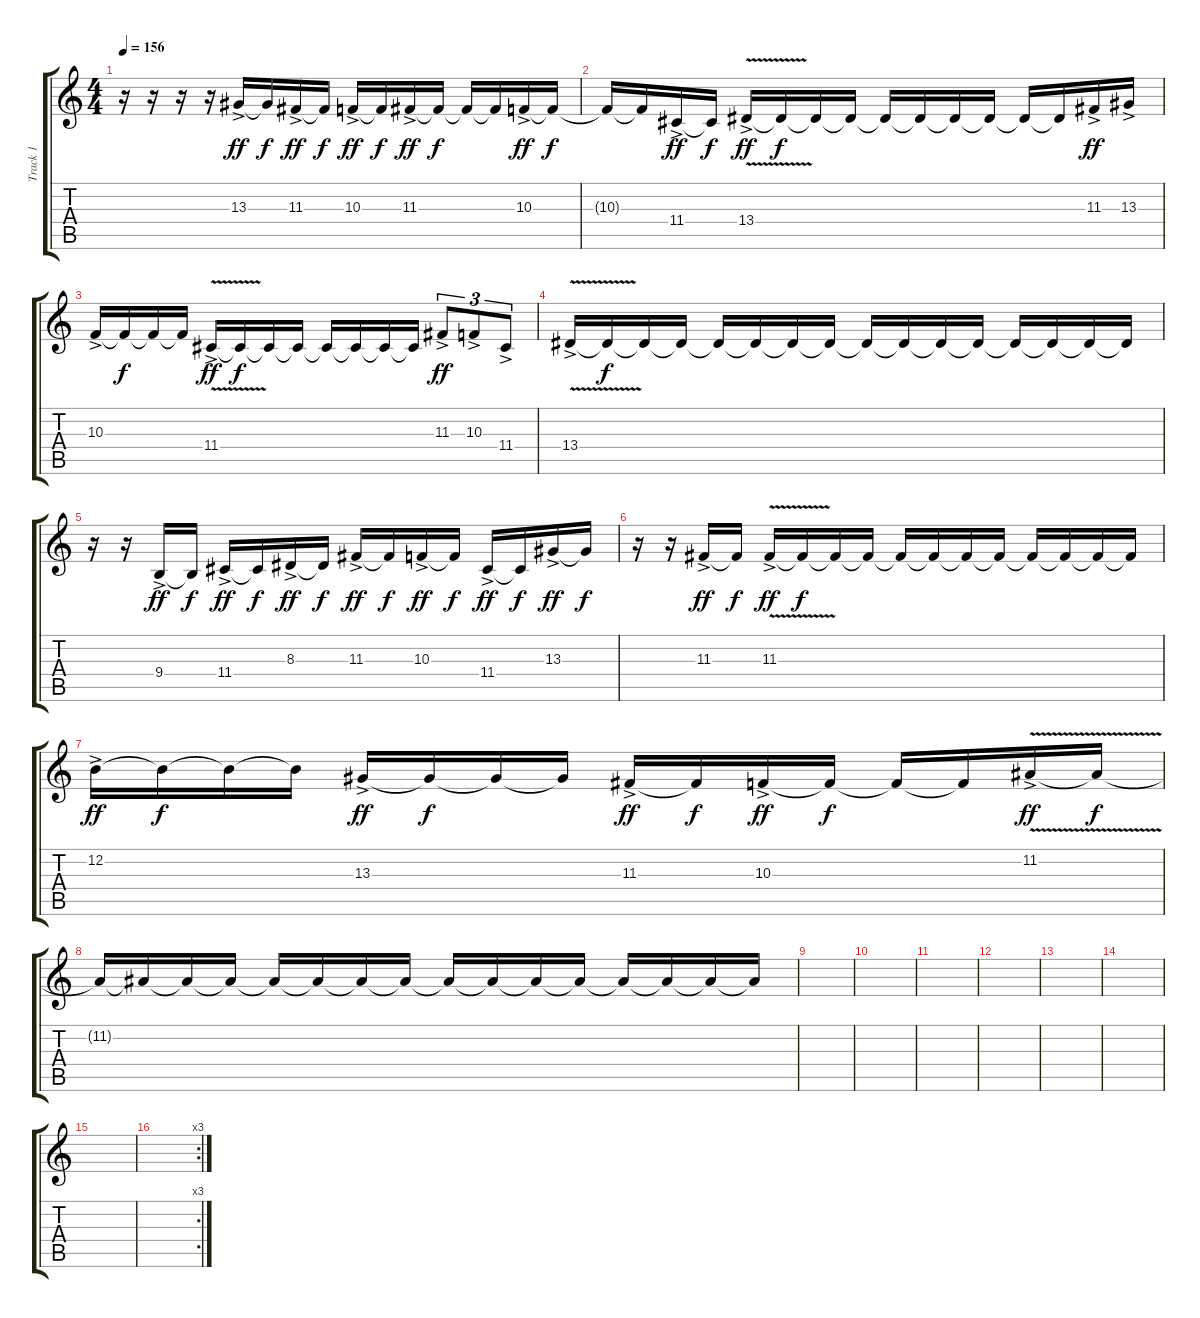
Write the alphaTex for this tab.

\track ("Track 1" "Track 1") {instrument lead5charang}
\staff {score tabs}
\tuning (E4 B3 G3 D3 A2 E2) {hide}
\ts (4 4)
\tempo 156
\clef g2
\ks c
r.16{dy f} r.16 r.16 r.16 13.3{ac}.16{dy ff} 13.3{t}.16{dy f} 11.3{ac}.16{dy ff} 11.3{t}.16{dy f} 10.3{ac}.16{dy ff} 10.3{t}.16{dy f} 11.3{ac}.16{dy ff} 11.3{t}.16{dy f} 11.3{t}.16 11.3{t}.16 10.3{ac}.16{dy ff} 10.3{t}.16{dy f} |
10.3{t}.16 10.3{t}.16 11.4{ac}.16{dy ff} 11.4{t}.16{dy f} 13.4{v ac}.16{dy ff} 13.4{t}.16{dy f} 13.4{t}.16 13.4{t}.16 13.4{t}.16 13.4{t}.16 13.4{t}.16 13.4{t}.16 13.4{t}.16 13.4{t}.16 11.3{ac}.16{dy ff} 13.3{ac}.16 |
10.3{ac}.16 10.3{t}.16{dy f} 10.3{t}.16 10.3{t}.16 11.4{v ac}.16{dy ff} 11.4{t}.16{dy f} 11.4{t}.16 11.4{t}.16 11.4{t}.16 11.4{t}.16 11.4{t}.16 11.4{t}.16 11.3{ac}.8{tu (3 2) dy ff} 10.3{ac}.8{tu (3 2)} 11.4{ac}.8{tu (3 2)} |
13.4{v ac}.16 13.4{t}.16{dy f} 13.4{t}.16 13.4{t}.16 13.4{t}.16 13.4{t}.16 13.4{t}.16 13.4{t}.16 13.4{t}.16 13.4{t}.16 13.4{t}.16 13.4{t}.16 13.4{t}.16 13.4{t}.16 13.4{t}.16 13.4{t}.16 |
r.16 r.16 9.4{ac}.16{dy ff} 9.4{t}.16{dy f} 11.4{ac}.16{dy ff} 11.4{t}.16{dy f} 8.3{ac}.16{dy ff} 8.3{t}.16{dy f} 11.3{ac}.16{dy ff} 11.3{t}.16{dy f} 10.3{ac}.16{dy ff} 10.3{t}.16{dy f} 11.4{ac}.16{dy ff} 11.4{t}.16{dy f} 13.3{ac}.16{dy ff} 13.3{t}.16{dy f} |
r.16 r.16 11.3{ac}.16{dy ff} 11.3{t}.16{dy f} 11.3{v ac}.16{dy ff} 11.3{t}.16{dy f} 11.3{t}.16 11.3{t}.16 11.3{t}.16 11.3{t}.16 11.3{t}.16 11.3{t}.16 11.3{t}.16 11.3{t}.16 11.3{t}.16 11.3{t}.16 |
12.2{ac}.16{dy ff} 12.2{t}.16{dy f} 12.2{t}.16 12.2{t}.16 13.3{ac}.16{dy ff} 13.3{t}.16{dy f} 13.3{t}.16 13.3{t}.16 11.3{ac}.16{dy ff} 11.3{t}.16{dy f} 10.3{ac}.16{dy ff} 10.3{t}.16{dy f} 10.3{t}.16 10.3{t}.16 11.2{v ac}.16{dy ff} 11.2{t}.16{dy f} |
11.2{t}.16 11.2{t}.16 11.2{t}.16 11.2{t}.16 11.2{t}.16 11.2{t}.16 11.2{t}.16 11.2{t}.16 11.2{t}.16 11.2{t}.16 11.2{t}.16 11.2{t}.16 11.2{t}.16 11.2{t}.16 11.2{t}.16 11.2{t}.16 |
|
|
|
|
|
|
|
\rc 3
